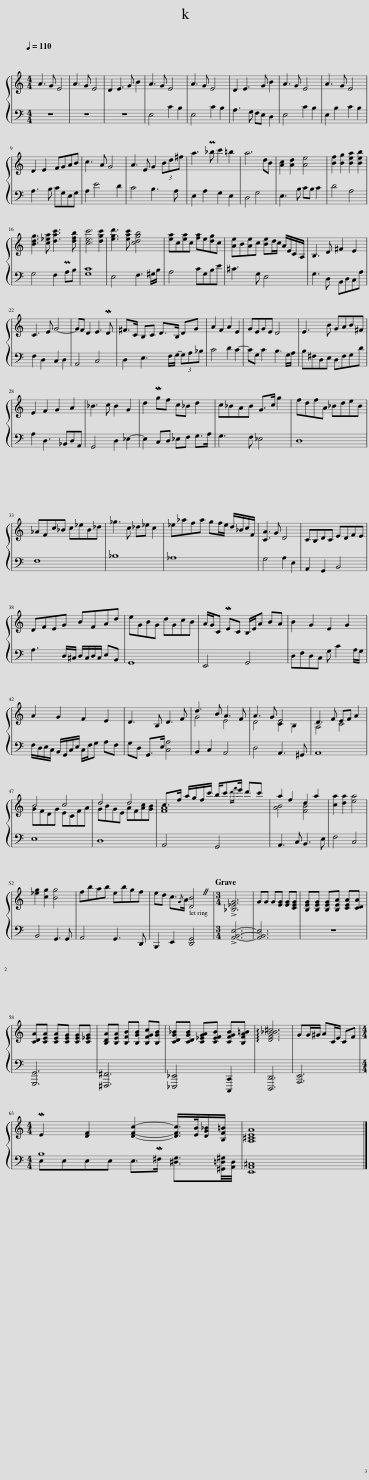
X:1
%%score { ( 1 3 ) | ( 2 4 ) }
L:1/8
Q:1/4=110
M:4/4
I:linebreak $
K:C
V:1 treble
V:3 treble
V:2 bass
V:4 bass
V:1
 A3 G E4 | A3 G E4 | D2 E3 G B2 | A3 G E4 | A3 G E4 | %5
 D2 E3 G B2 | A3 G E4 | A3 G E4 |$ D2 E2 FGAB | c3 A G4 | %10
 A3 E G2 (3Bd^f | a3 P_b c'2 =b2 | a6 dB | [Ac]2 [Ad]2 [Ae]4 | [Bf]2 [Bg]2 [Bea]2 [Beb]2 |$ %15
 [Bdg]3 [c_ea] [dac']3 [dfb] | [cec']6 [dgc']2 | [egd']3 [eac'] [cdgb]4 | [ea]c[ea]c [fa]e[dg]c | [Ae]B[Ae]c [Be]d/c/ A/E/C/A,/ | %20
 B,3 D ^F2 E2 |$ C3 E G4- | GF D2 E3 MD | ^F>C B,C D>B, DG | A2 F2 A2 E2 | %25
 GEGE D4 | E3 B GAB^F |$ E2 F2 G2 A2 | _B3 c B2 G2 | d2 Mgf c_B d2 | %30
 c_BAB G>c g2 | fdfA _BdeB |$ _AFc_B c_eB_d | _g3 c _d_e c2 | _e_afa gf/e/ d/_B/c/F/ | %35
 [CA]3 G D4 | CB,DC EDFE |$ DFEG BFAd | eGBG dGcB | A/G/C MEC B,/E/A BA | %40
 B2 G2 E2 G2 |$ A2 G2 F2 E2 | D3 B, D3 F | d3 B A3 F | A3 G E4 | %45
 D3 F EF A2 |$ B4 c4 | d4 d4 | c>f a/g/f/c'/ b/c'{d'f'}e'/ d'c' | a2 f2 d2 a2 | %50
 [ca]2 [da]2 [ea]4 |$ [_eg]2 [cg]2 [Bg]4 | fbab ebgf | ed c3/2{/G}A/ [DB]4 |[M:3/4][Q:1/4=35] !>![_B,_EG]6 | %55
 GG G[EG] [EG][CEG] | [B,EG][B,EG] [B,EG][B,EA] [CEA][CDA] |$ [CDA][CEA] [CEA][CEG] [CEG][C_EG] | [B,DA][B,EA] [B,FB][B,GB] [B,FGc][B,GB] | [CDG_B][CDGB] [C_EGA][CEFB] [CFGB][B,FA=B] | %60
 !arpeggio![DFA_B^c]6 | GG/^G/ AC/E/ CF |$[M:4/4] ME2 [DF]2 [DFc]2- [DFc]/>[EB]/[DG_B]/[B,F=B]/ | [A,^CEA]8 |] %64
V:2
 z8 | z8 | z8 | E,4 C2 B,2 | E,4 C2 B,2 | %5
 A,3 G, F,E, D,2 | E,4 C2 B,2 | E,2 B,2 C2 B,2 |$ A,3 B, CG,E,G, | A,2 E4 D2 | %10
 C4 B,3 A, | E,2 A,2 G,2 E,2 | D,4 G,4 | E,3 B, CB, C2 | D4 A,4 |$ %15
 G,4 F,2 PA,B, | [G,C]8 | E,4 F,3 ^G,/B,/ | A,4 CG,B,E | ^C3 G, E,4 | %20
 G,3 D, B,,D,C,A, |$ F,2 D,2 C,2 D,2 | A,,4 C,4 | D,2 E,3 F,/G,/- (3G,A,_B, | C4 D2 C2- | %25
 CG, C2 B,3 G,/A,/ | B,^F,D,E, D,F,G,D |$ A,2 D,3 _B,,D,A,, | G,,4 D,2 _E,2- | E,2 C,D, _E,F, G,>A, | %30
 G,3 F, _E,4 | D,8 |$ F,8 | _B,8 | _A,8 | %35
 G,4 A,2 E,2 | A,,2 G,,2 B,,4 |$ A,3 D,/^C,/ D,/C,/D,/C,/ E,B,, | G,,8 | E,,4 G,,4 | %40
 D,F,D,C, G, C2 A,/G,/ |$ F,/D,/E,/C,/ B,,/G,,/C,/E,/ C,/F,/G, A,F, | G,D, G,,>E, [C,A,]4 | B,,2 C,2 A,,4 | D,4 A,,3 ^G,, | %45
 A,,8 |$ E,8 | D,8 | A,,4 G,,4 | A,,3 C, B,,3 E, | %50
 F,4 C,4 |$ B,,4 G,,3 G,, | A,,4 G,,3 D,, | B,,,2 E,,2 [D,,G,,]4 |[M:3/4] !>![A,,B,,E,]6- | %55
 [A,,B,,E,]6 | z6 |$ [G,,,G,,]6 | [^F,,,^F,,]6 | [_E,,,_E,,]4 [C,,,C,,]2 | %60
 [D,,,D,,]6 | [A,,,E,,]6 |$[M:4/4] B,8 | [E,,A,,^C,]8 |] %64
V:3
 x8 | x8 | x8 | x8 | x8 | %5
 x8 | x8 | x8 |$ x8 | x8 | %10
 x8 | x8 | x8 | x8 | x8 |$ %15
 x8 | x8 | x8 | x8 | x8 | %20
 x8 |$ x8 | x8 | x8 | x8 | %25
 x8 | x8 |$ x8 | x8 | x8 | %30
 x8 | x8 |$ x8 | x8 | x8 | %35
 x8 | x8 |$ x8 | x8 | x8 | %40
 x8 |$ x8 | x8 | G4 E4 | D4 C2 B,2 | %45
 A,4 C4 |$ GFDG ECFA | GBGE AF[Ac][GB] | [FA]8 | [AB]4 [FB]4 | %50
 x8 |$ x8 | x8 | x8 |[M:3/4] x6 | %55
 x6 | x6 |$ x6 | x6 | x6 | %60
 x6 | x6 |$[M:4/4] x8 | x8 |] %64
V:4
 x8 | x8 | x8 | x8 | x8 | %5
 x8 | x8 | x8 |$ x8 | x8 | %10
 x8 | x8 | x8 | x8 | x8 |$ %15
 x8 | x8 | x8 | x8 | x8 | %20
 x8 |$ x8 | x8 | x8 | x8 | %25
 x8 | x8 |$ x8 | x8 | x8 | %30
 x8 | x8 |$ x8 | x8 | x8 | %35
 x8 | x8 |$ x8 | x8 | x8 | %40
 x8 |$ x8 | x8 | x8 | x8 | %45
 x8 |$ x8 | x8 | x8 | x8 | %50
 x8 |$ x8 | x8 | x8 |[M:3/4] x6 | %55
 x6 | x6 |$ x6 | x6 | x6 | %60
 x6 | x6 |$[M:4/4] E,E,E,E, E,>M^F, [^D,G,]3/2[^G,,=D,^G,]/4[A,,D,]/4 | x8 |] %64
